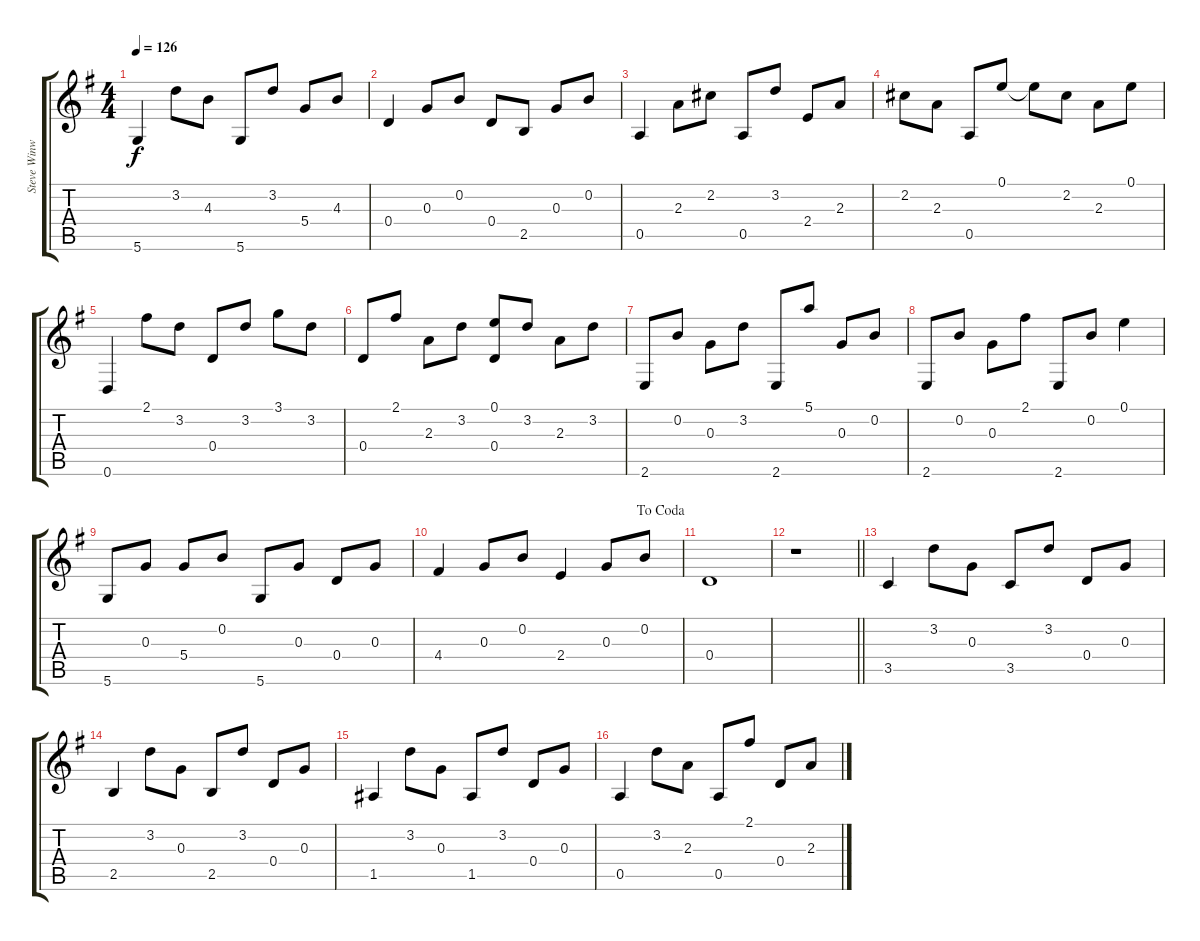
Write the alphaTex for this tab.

\track ("Steve Winwood - Gtr.2" "Steve Winw") {instrument acousticguitarnylon}
\staff {score tabs}
\tuning (E4 B3 G3 D3 A2 D2) {hide}
\ts (4 4)
\tempo 126
\clef g2
\ks g
5.6.4{dy f} 3.2.8 4.3.8 5.6.8 3.2.8 5.4.8 4.3.8 |
0.4.4 0.3.8 0.2.8 0.4.8 2.5.8 0.3.8 0.2.8 |
0.5.4 2.3.8 2.2.8 0.5.8 3.2.8 2.4.8 2.3.8 |
2.2.8 2.3.8 0.5.8 0.1.8 0.1{t}.8 2.2.8 2.3.8 0.1.8 |
0.6.4 2.1.8 3.2.8 0.4.8 3.2.8 3.1.8 3.2.8 |
0.4.8 2.1.8 2.3.8 3.2.8 (0.1 0.4).8 3.2.8 2.3.8 3.2.8 |
2.6.8 0.2.8 0.3.8 3.2.8 2.6.8 5.1.8 0.3.8 0.2.8 |
2.6.8 0.2.8 0.3.8 2.1.8 2.6.8 0.2.8 0.1.4 |
5.6.8 0.3.8 5.4.8 0.2.8 5.6.8 0.3.8 0.4.8 0.3.8 |
\jump dacoda
4.4.4 0.3.8 0.2.8 2.4.4 0.3.8 0.2.8 |
0.4.1 |
\barLineRight lightlight
r.1 |
3.5.4 3.2.8 0.3.8 3.5.8 3.2.8 0.4.8 0.3.8 |
2.5.4 3.2.8 0.3.8 2.5.8 3.2.8 0.4.8 0.3.8 |
1.5.4 3.2.8 0.3.8 1.5.8 3.2.8 0.4.8 0.3.8 |
0.5.4 3.2.8 2.3.8 0.5.8 2.1.8 0.4.8 2.3.8
